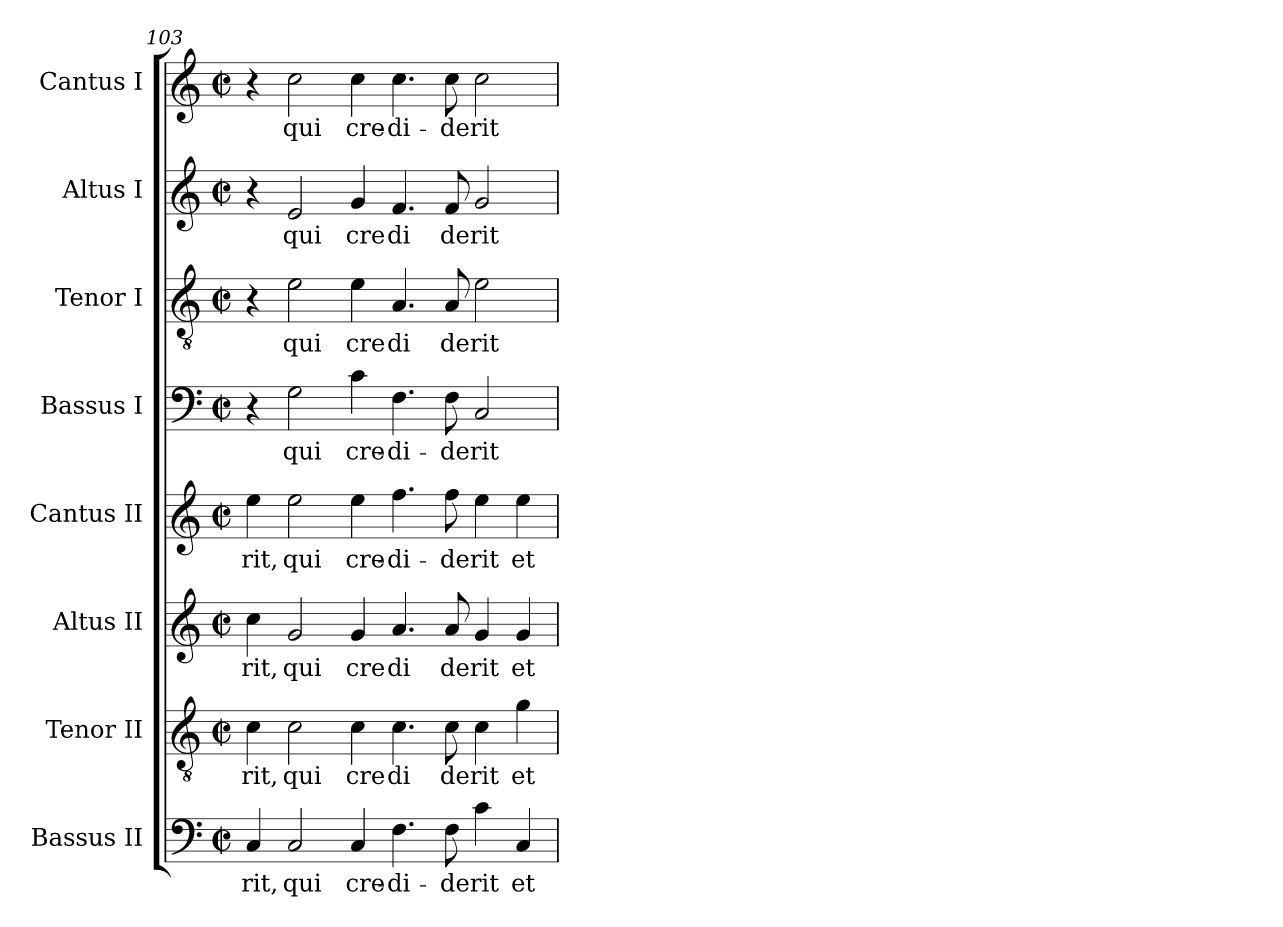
**kern	**text	**kern	**text	**kern	**text	**kern	**text	**kern	**text	**kern	**text	**kern	**text	**kern	**text
*part8	*part8	*part7	*part7	*part6	*part6	*part5	*part5	*part4	*part4	*part3	*part3	*part2	*part2	*part1	*part1
*staff8	*staff8	*staff7	*staff7	*staff6	*staff6	*staff5	*staff5	*staff4	*staff4	*staff3	*staff3	*staff2	*staff2	*staff1	*staff1
*I"Bassus II	*	*I"Tenor II	*	*I"Altus II	*	*I"Cantus II	*	*I"Bassus I	*	*I"Tenor I	*	*I"Altus I	*	*I"Cantus I	*
*clefF4	*	*clefGv2	*	*clefG2	*	*clefG2	*	*clefF4	*	*clefGv2	*	*clefG2	*	*clefG2	*
*M2/2	*	*M2/2	*	*M2/2	*	*M2/2	*	*M2/2	*	*M2/2	*	*M2/2	*	*M2/2	*
*met(c|)	*	*met(c|)	*	*met(c|)	*	*met(c|)	*	*met(c|)	*	*met(c|)	*	*met(c|)	*	*met(c|)	*
=103	=103	=103	=103	=103	=103	=103	=103	=103	=103	=103	=103	=103	=103	=103	=103
!	!LO:LY:b:cj	!	!LO:LY:b:cj	!	!LO:LY:b:cj	!	!LO:LY:b:cj	!	!	!	!	!	!	!	!
4C/	-rit,	4c\	rit,	4cc\	rit,	4ee\	-rit,	4r	.	4r	.	4r	.	4r	.
!	!LO:LY:b:cj	!	!LO:LY:b:cj	!	!LO:LY:b:cj	!	!LO:LY:b:cj	!	!LO:LY:b:cj	!	!LO:LY:b:cj	!	!LO:LY:b:cj	!	!LO:LY:b:cj
2C/	qui	2c\	qui	2g/	qui	2ee\	qui	2G\	qui	2e\	qui	2e/	qui	2cc\	qui
!	!LO:LY:b:cj	!	!LO:LY:b:cj	!	!LO:LY:b:cj	!	!LO:LY:b:cj	!	!LO:LY:b:cj	!	!LO:LY:b:cj	!	!LO:LY:b:cj	!	!LO:LY:b:cj
4C/	cre-	4c\	cre	4g/	cre	4ee\	cre-	4c\	cre-	4e\	cre	4g/	cre	4cc\	cre-
!	!LO:LY:b:cj	!	!LO:LY:b:cj	!	!LO:LY:b:cj	!	!LO:LY:b:cj	!	!LO:LY:b:cj	!	!LO:LY:b:cj	!	!LO:LY:b:cj	!	!LO:LY:b:cj
4.F\	-di-	4.c\	di	4.a/	di	4.ff\	-di-	4.F\	-di-	4.A/	di	4.f/	di	4.cc\	-di-
!	!LO:LY:b	!	!LO:LY:b	!	!LO:LY:b	!	!LO:LY:b	!	!LO:LY:b	!	!LO:LY:b	!	!LO:LY:b	!	!LO:LY:b
8F\	-derit	8c\	derit	8a/	derit	8ff\	-derit	8F\	-derit	8A/	derit	8f/	derit	8cc\	-derit
4c\	.	4c\	.	4g/	.	4ee\	.	2C/	.	2e\	.	2g/	.	2cc\	.
!	!LO:LY:b:cj	!	!LO:LY:b:cj	!	!LO:LY:b:cj	!	!LO:LY:b:cj	!	!	!	!	!	!	!	!
4C/	et	4g\	et	4g/	et	4ee\	et	.	.	.	.	.	.	.	.
=	=	=	=	=	=	=	=	=	=	=	=	=	=	=	=
*-	*-	*-	*-	*-	*-	*-	*-	*-	*-	*-	*-	*-	*-	*-	*-
